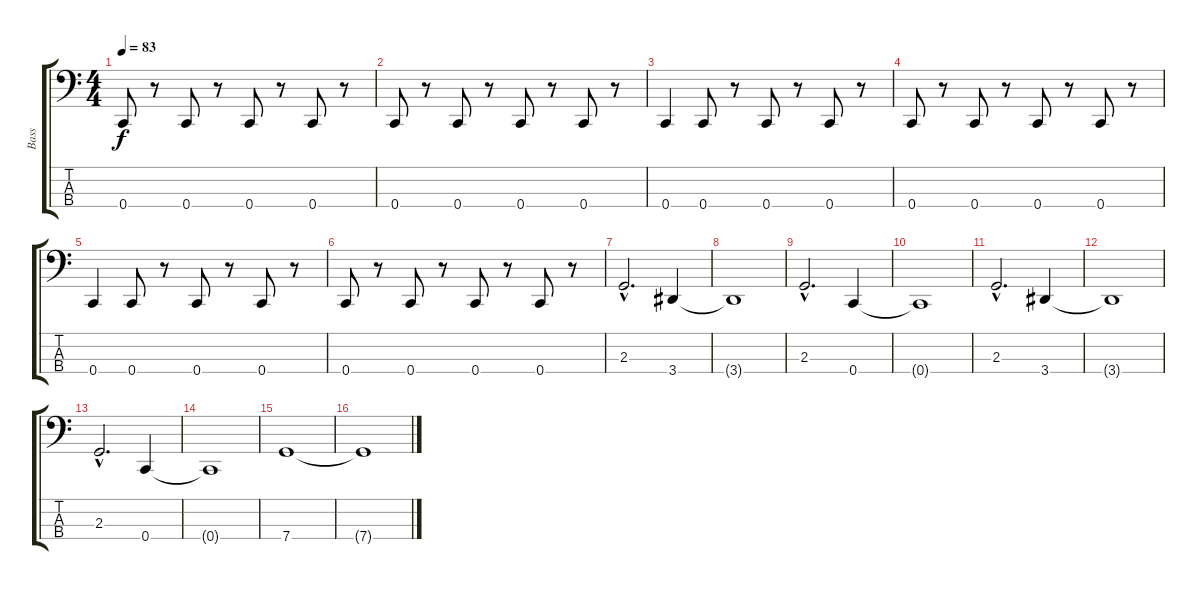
\track ("Bass" "Bass") {instrument electricbassfinger}
\staff {score tabs}
\tuning (Eb2 Bb1 F1 C1) {hide}
\ts (4 4)
\tempo 83
\clef f4
\ks c
0.4.8{dy f} r.8 0.4.8 r.8 0.4.8 r.8 0.4.8 r.8 |
0.4.8 r.8 0.4.8 r.8 0.4.8 r.8 0.4.8 r.8 |
0.4.4 0.4.8 r.8 0.4.8 r.8 0.4.8 r.8 |
0.4.8 r.8 0.4.8 r.8 0.4.8 r.8 0.4.8 r.8 |
0.4.4 0.4.8 r.8 0.4.8 r.8 0.4.8 r.8 |
0.4.8 r.8 0.4.8 r.8 0.4.8 r.8 0.4.8 r.8 |
2.3{hac}.2{d} 3.4.4 |
3.4{t}.1 |
2.3{hac}.2{d} 0.4.4 |
0.4{t}.1 |
2.3{hac}.2{d} 3.4.4 |
3.4{t}.1 |
2.3{hac}.2{d} 0.4.4 |
0.4{t}.1 |
7.4.1 |
7.4{t}.1
